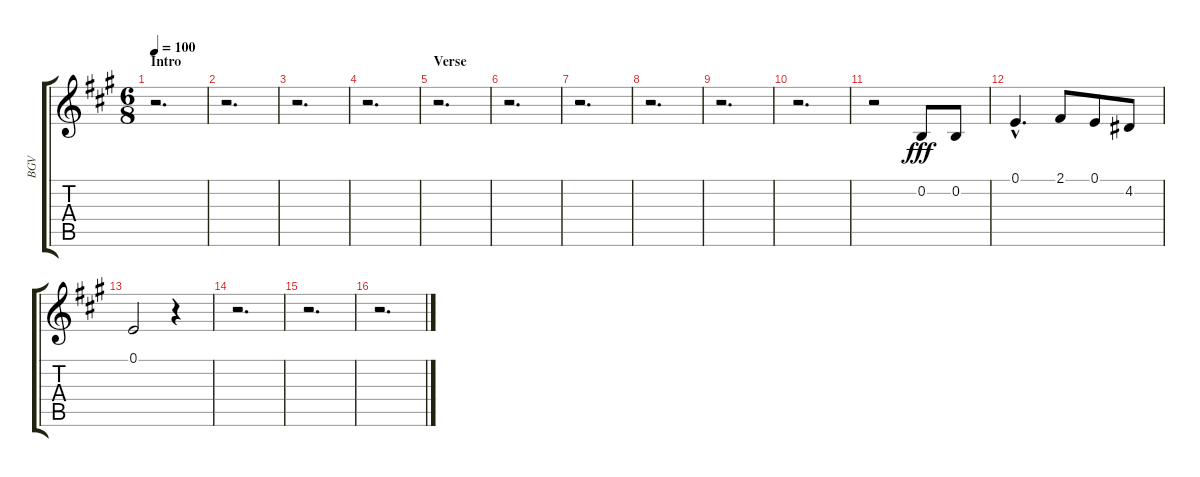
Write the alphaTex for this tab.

\track ("BGV" "BGV") {instrument altosax}
\staff {score tabs}
\tuning (E4 B3 G3 D3 A2 E2) {hide}
\ts (6 8)
\section ("" "Intro")
\tempo 100
\clef g2
\ks a
r.2{d dy fff instrument altosax} |
r.2{d} |
r.2{d} |
r.2{d} |
\section ("" "Verse")
r.2{d} |
r.2{d} |
r.2{d} |
r.2{d} |
r.2{d} |
r.2{d} |
r.2 0.2.8 0.2.8 |
0.1{hac}.4{d} 2.1.8 0.1.8 4.2.8 |
0.1.2 r.4 |
r.2{d} |
r.2{d} |
r.2{d}
